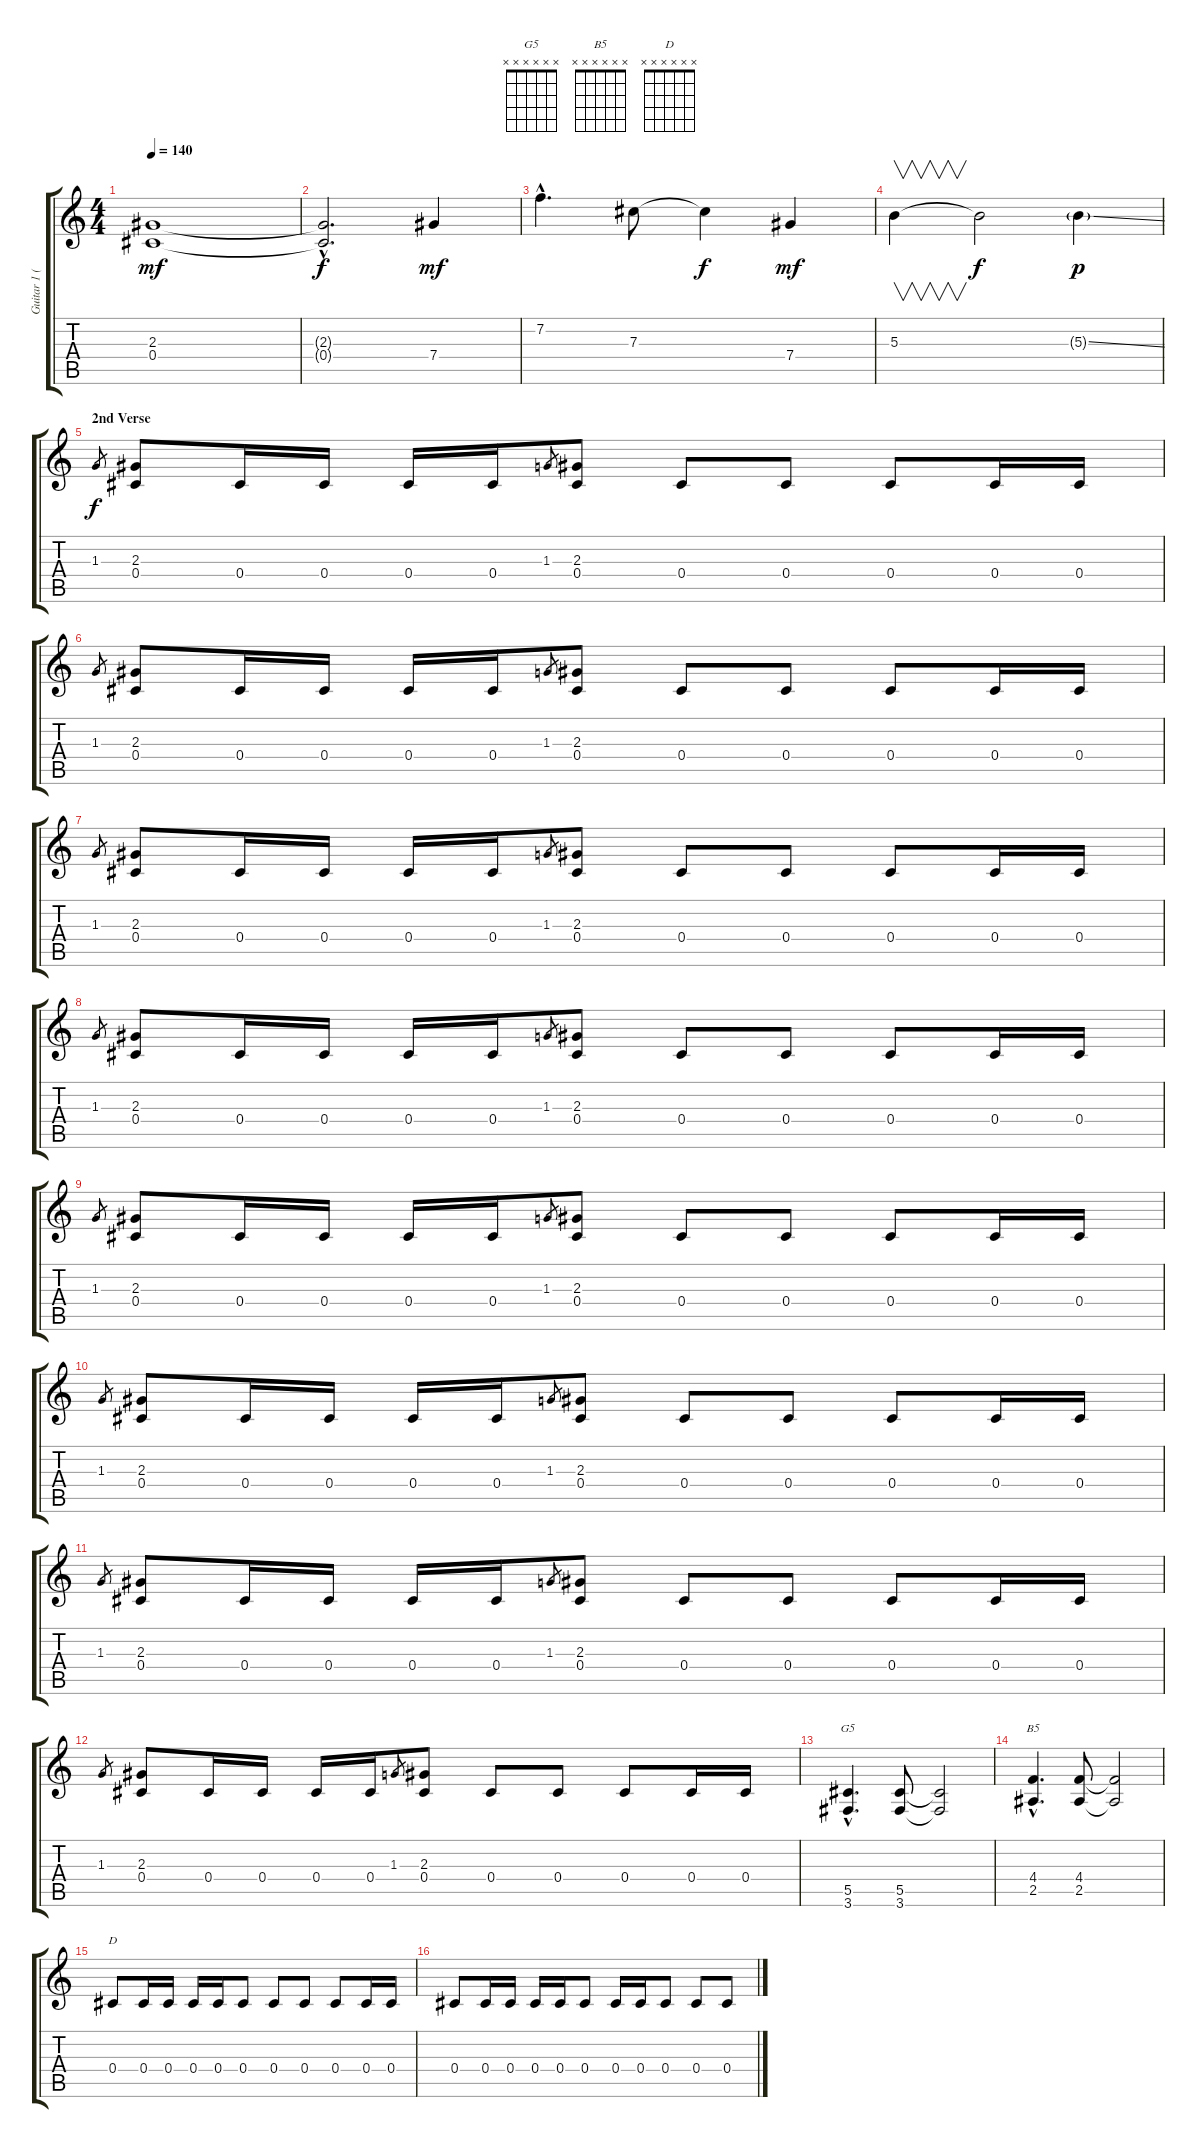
\track ("Guitar 1 (Slash)" "Guitar 1 (") {instrument overdrivenguitar}
\staff {score tabs}
\tuning (Eb4 Bb3 Gb3 Db3 Ab2 Eb2) {hide}
\chord ("G5" x x x x x x) {firstfret 0}
\chord ("B5" x x x x x x) {firstfret 0}
\chord ("D" x x x x x x) {firstfret 0}
\ts (4 4)
\tempo 140
\clef g2
\ks c
(2.3 0.4).1{dy mf} |
(2.3{hac t} 0.4{hac t}).2{d dy f} 7.4.4{dy mf} |
7.2{hac}.4{d} 7.3.8 7.3{t}.4{dy f} 7.4.4{dy mf} |
5.3.4{v} 5.3{t}.2{dy f} 5.3{ss g}.4{dy p} |
\section ("" "2nd Verse")
1.3.8{gr dy f} (2.3 0.4).8 0.4.16 0.4.16 0.4.16 0.4.16 1.3.8{gr} (2.3 0.4).8 0.4.8 0.4.8 0.4.8 0.4.16 0.4.16 |
1.3.8{gr} (2.3 0.4).8 0.4.16 0.4.16 0.4.16 0.4.16 1.3.8{gr} (2.3 0.4).8 0.4.8 0.4.8 0.4.8 0.4.16 0.4.16 |
1.3.8{gr} (2.3 0.4).8 0.4.16 0.4.16 0.4.16 0.4.16 1.3.8{gr} (2.3 0.4).8 0.4.8 0.4.8 0.4.8 0.4.16 0.4.16 |
1.3.8{gr} (2.3 0.4).8 0.4.16 0.4.16 0.4.16 0.4.16 1.3.8{gr} (2.3 0.4).8 0.4.8 0.4.8 0.4.8 0.4.16 0.4.16 |
1.3.8{gr} (2.3 0.4).8 0.4.16 0.4.16 0.4.16 0.4.16 1.3.8{gr} (2.3 0.4).8 0.4.8 0.4.8 0.4.8 0.4.16 0.4.16 |
1.3.8{gr} (2.3 0.4).8 0.4.16 0.4.16 0.4.16 0.4.16 1.3.8{gr} (2.3 0.4).8 0.4.8 0.4.8 0.4.8 0.4.16 0.4.16 |
1.3.8{gr} (2.3 0.4).8 0.4.16 0.4.16 0.4.16 0.4.16 1.3.8{gr} (2.3 0.4).8 0.4.8 0.4.8 0.4.8 0.4.16 0.4.16 |
1.3.8{gr} (2.3 0.4).8 0.4.16 0.4.16 0.4.16 0.4.16 1.3.8{gr} (2.3 0.4).8 0.4.8 0.4.8 0.4.8 0.4.16 0.4.16 |
(5.5{hac} 3.6{hac}).4{d ch "G5"} (5.5 3.6).8 (5.5{t} 3.6{t}).2 |
(4.4{hac} 2.5{hac}).4{d ch "B5"} (4.4 2.5).8 (4.4{t} 2.5{t}).2 |
0.4.8{ch "D"} 0.4.16 0.4.16 0.4.16 0.4.16 0.4.8 0.4.8 0.4.8 0.4.8 0.4.16 0.4.16 |
0.4.8 0.4.16 0.4.16 0.4.16 0.4.16 0.4.8 0.4.16 0.4.16 0.4.8 0.4.8 0.4.8
